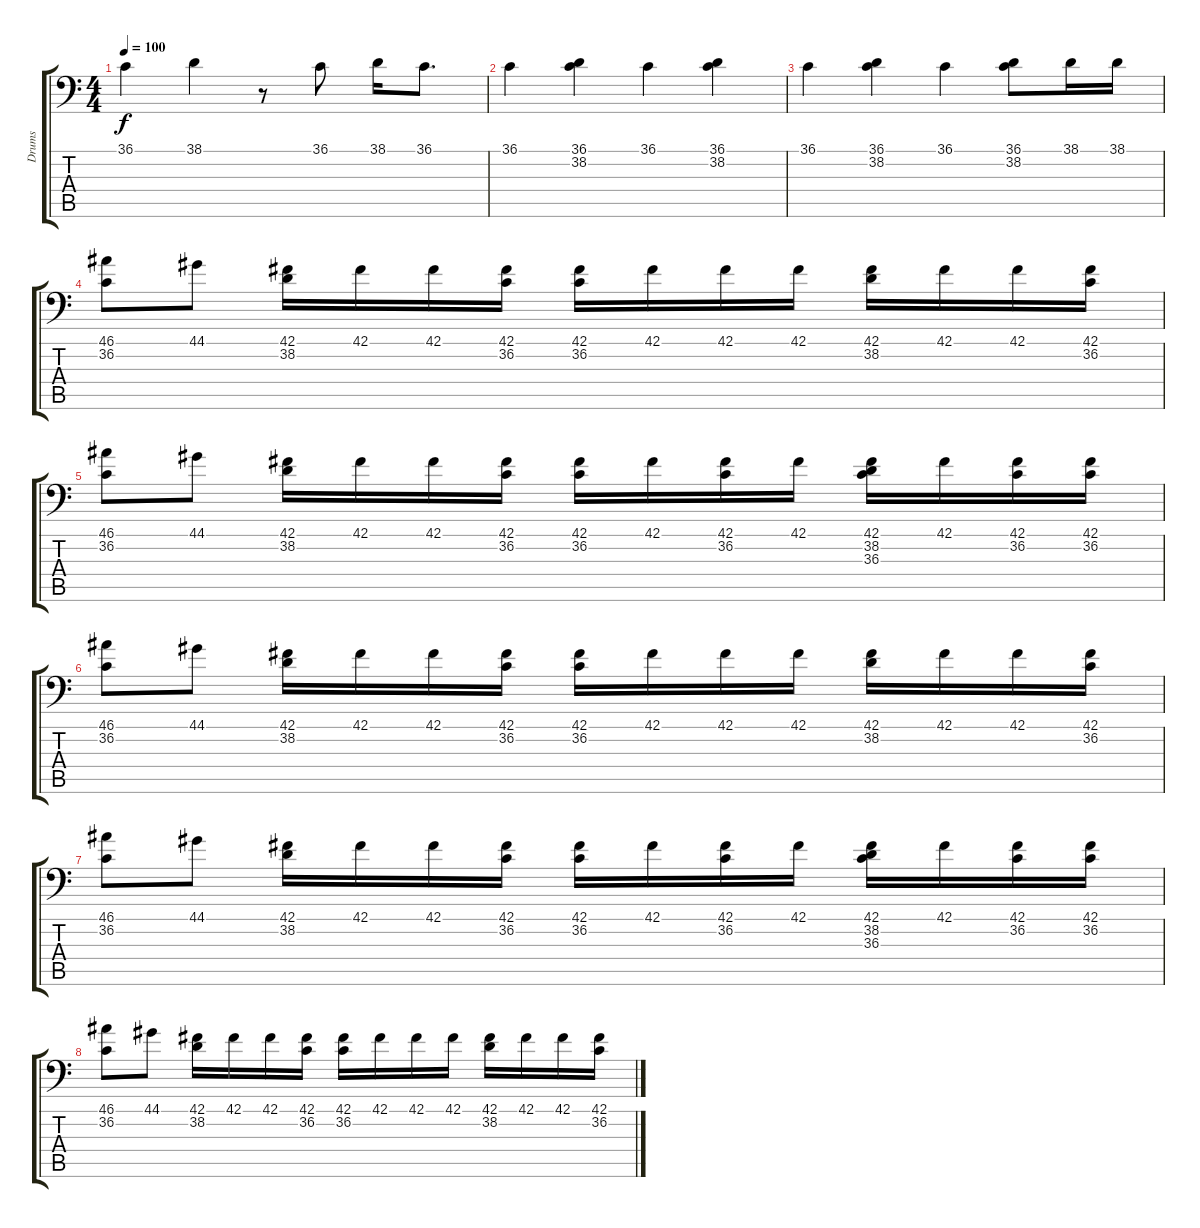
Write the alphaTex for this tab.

\track ("Drums" "Drums") {instrument acousticgrandpiano}
\staff {score tabs}
\tuning (C-1 C-1 C-1 C-1 C-1 C-1) {hide}
\ts (4 4)
\tempo 100
\clef f4
\ks c
36.1.4{dy f} 38.1.4 r.8 36.1.8 38.1.16 36.1.8{d} |
36.1.4 (36.1 38.2).4 36.1.4 (36.1 38.2).4 |
36.1.4 (36.1 38.2).4 36.1.4 (36.1 38.2).8 38.1.16 38.1.16 |
(46.1 36.2).8 44.1.8 (42.1 38.2).16 42.1.16 42.1.16 (42.1 36.2).16 (42.1 36.2).16 42.1.16 42.1.16 42.1.16 (42.1 38.2).16 42.1.16 42.1.16 (42.1 36.2).16 |
(46.1 36.2).8 44.1.8 (42.1 38.2).16 42.1.16 42.1.16 (42.1 36.2).16 (42.1 36.2).16 42.1.16 (42.1 36.2).16 42.1.16 (42.1 38.2 36.3).16 42.1.16 (42.1 36.2).16 (42.1 36.2).16 |
(46.1 36.2).8 44.1.8 (42.1 38.2).16 42.1.16 42.1.16 (42.1 36.2).16 (42.1 36.2).16 42.1.16 42.1.16 42.1.16 (42.1 38.2).16 42.1.16 42.1.16 (42.1 36.2).16 |
(46.1 36.2).8 44.1.8 (42.1 38.2).16 42.1.16 42.1.16 (42.1 36.2).16 (42.1 36.2).16 42.1.16 (42.1 36.2).16 42.1.16 (42.1 38.2 36.3).16 42.1.16 (42.1 36.2).16 (42.1 36.2).16 |
(46.1 36.2).8 44.1.8 (42.1 38.2).16 42.1.16 42.1.16 (42.1 36.2).16 (42.1 36.2).16 42.1.16 42.1.16 42.1.16 (42.1 38.2).16 42.1.16 42.1.16 (42.1 36.2).16
